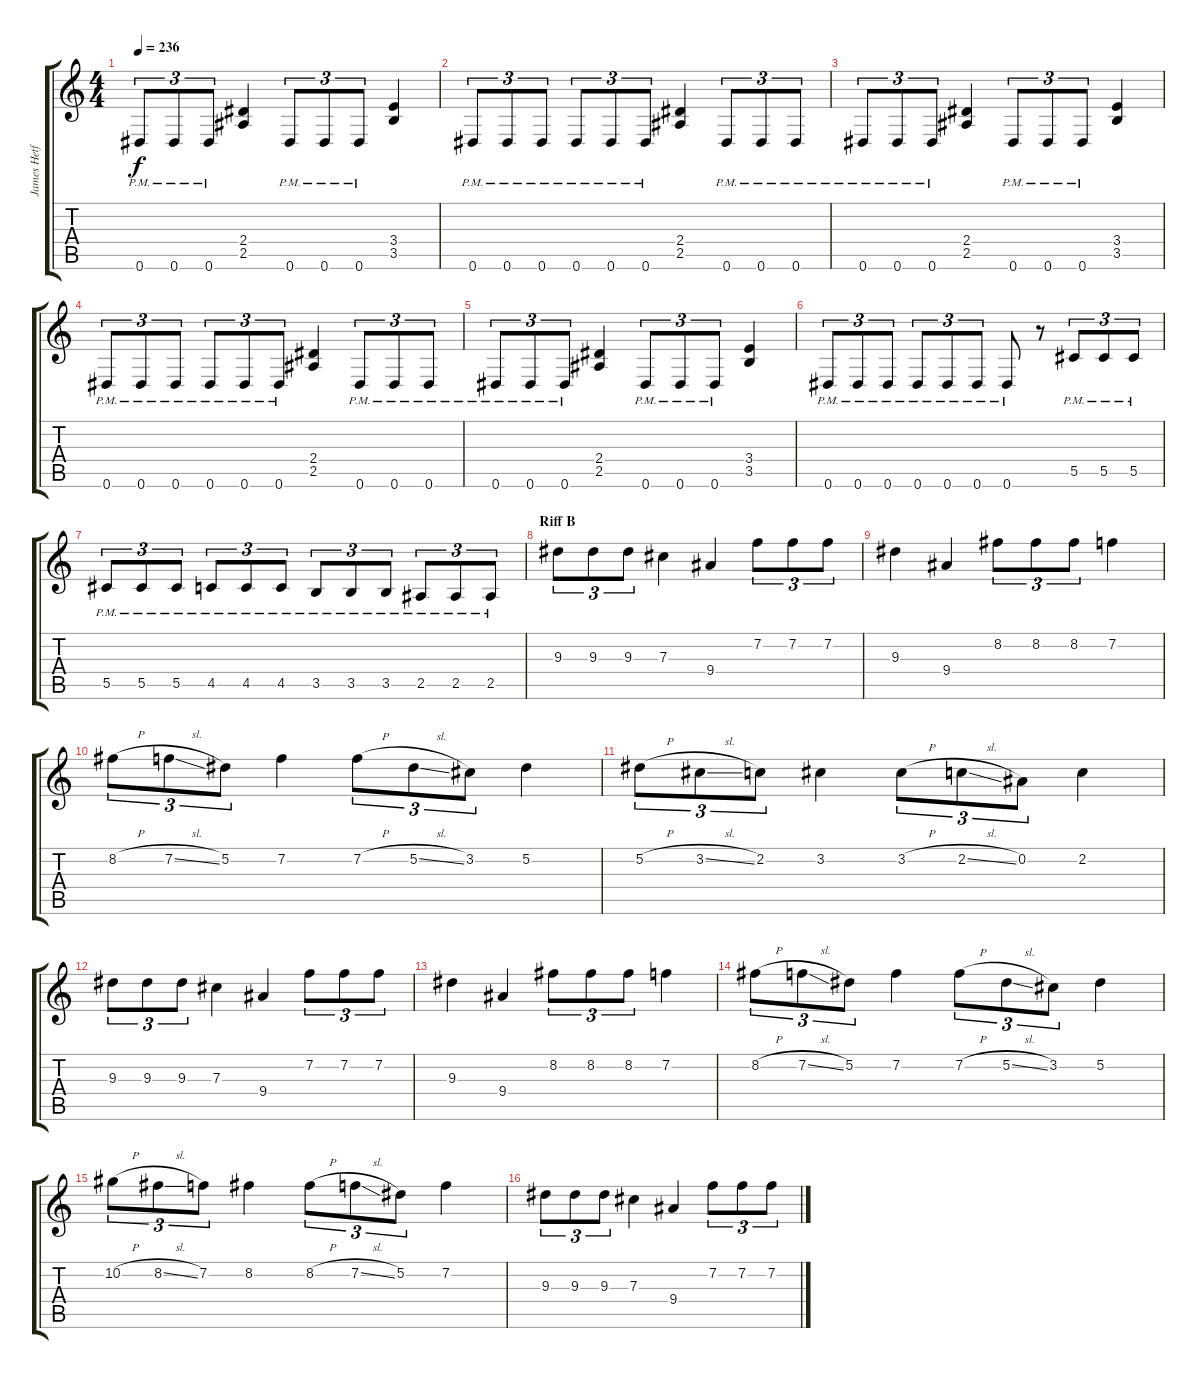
\track ("James Hetfield (Guitar)" "James Hetf") {instrument electricguitarclean}
\staff {score tabs}
\tuning (Eb4 Bb3 Gb3 Db3 Ab2 Eb2) {hide}
\ts (4 4)
\tempo 236
\clef g2
\ks c
0.6{pm}.8{tu (3 2) dy f} 0.6{pm}.8{tu (3 2)} 0.6{pm}.8{tu (3 2)} (2.4 2.5).4 0.6{pm}.8{tu (3 2)} 0.6{pm}.8{tu (3 2)} 0.6{pm}.8{tu (3 2)} (3.4 3.5).4 |
0.6{pm}.8{tu (3 2)} 0.6{pm}.8{tu (3 2)} 0.6{pm}.8{tu (3 2)} 0.6{pm}.8{tu (3 2)} 0.6{pm}.8{tu (3 2)} 0.6{pm}.8{tu (3 2)} (2.4 2.5).4 0.6{pm}.8{tu (3 2)} 0.6{pm}.8{tu (3 2)} 0.6{pm}.8{tu (3 2)} |
0.6{pm}.8{tu (3 2)} 0.6{pm}.8{tu (3 2)} 0.6{pm}.8{tu (3 2)} (2.4 2.5).4 0.6{pm}.8{tu (3 2)} 0.6{pm}.8{tu (3 2)} 0.6{pm}.8{tu (3 2)} (3.4 3.5).4 |
0.6{pm}.8{tu (3 2)} 0.6{pm}.8{tu (3 2)} 0.6{pm}.8{tu (3 2)} 0.6{pm}.8{tu (3 2)} 0.6{pm}.8{tu (3 2)} 0.6{pm}.8{tu (3 2)} (2.4 2.5).4 0.6{pm}.8{tu (3 2)} 0.6{pm}.8{tu (3 2)} 0.6{pm}.8{tu (3 2)} |
0.6{pm}.8{tu (3 2)} 0.6{pm}.8{tu (3 2)} 0.6{pm}.8{tu (3 2)} (2.4 2.5).4 0.6{pm}.8{tu (3 2)} 0.6{pm}.8{tu (3 2)} 0.6{pm}.8{tu (3 2)} (3.4 3.5).4 |
0.6{pm}.8{tu (3 2)} 0.6{pm}.8{tu (3 2)} 0.6{pm}.8{tu (3 2)} 0.6{pm}.8{tu (3 2)} 0.6{pm}.8{tu (3 2)} 0.6{pm}.8{tu (3 2)} 0.6{pm}.8 r.8 5.5{pm}.8{tu (3 2)} 5.5{pm}.8{tu (3 2)} 5.5{pm}.8{tu (3 2)} |
5.5{pm}.8{tu (3 2)} 5.5{pm}.8{tu (3 2)} 5.5{pm}.8{tu (3 2)} 4.5{pm}.8{tu (3 2)} 4.5{pm}.8{tu (3 2)} 4.5{pm}.8{tu (3 2)} 3.5{pm}.8{tu (3 2)} 3.5{pm}.8{tu (3 2)} 3.5{pm}.8{tu (3 2)} 2.5{pm}.8{tu (3 2)} 2.5{pm}.8{tu (3 2)} 2.5{pm}.8{tu (3 2)} |
\section ("" "Riff B")
9.3.8{tu (3 2)} 9.3.8{tu (3 2)} 9.3.8{tu (3 2)} 7.3.4 9.4.4 7.2.8{tu (3 2)} 7.2.8{tu (3 2)} 7.2.8{tu (3 2)} |
9.3.4 9.4.4 8.2.8{tu (3 2)} 8.2.8{tu (3 2)} 8.2.8{tu (3 2)} 7.2.4 |
8.2{h}.8{tu (3 2)} 7.2{sl}.8{tu (3 2)} 5.2.8{tu (3 2)} 7.2.4 7.2{h}.8{tu (3 2)} 5.2{sl}.8{tu (3 2)} 3.2.8{tu (3 2)} 5.2.4 |
5.2{h}.8{tu (3 2)} 3.2{sl}.8{tu (3 2)} 2.2.8{tu (3 2)} 3.2.4 3.2{h}.8{tu (3 2)} 2.2{sl}.8{tu (3 2)} 0.2.8{tu (3 2)} 2.2.4 |
9.3.8{tu (3 2)} 9.3.8{tu (3 2)} 9.3.8{tu (3 2)} 7.3.4 9.4.4 7.2.8{tu (3 2)} 7.2.8{tu (3 2)} 7.2.8{tu (3 2)} |
9.3.4 9.4.4 8.2.8{tu (3 2)} 8.2.8{tu (3 2)} 8.2.8{tu (3 2)} 7.2.4 |
8.2{h}.8{tu (3 2)} 7.2{sl}.8{tu (3 2)} 5.2.8{tu (3 2)} 7.2.4 7.2{h}.8{tu (3 2)} 5.2{sl}.8{tu (3 2)} 3.2.8{tu (3 2)} 5.2.4 |
10.2{h}.8{tu (3 2)} 8.2{sl}.8{tu (3 2)} 7.2.8{tu (3 2)} 8.2.4 8.2{h}.8{tu (3 2)} 7.2{sl}.8{tu (3 2)} 5.2.8{tu (3 2)} 7.2.4 |
9.3.8{tu (3 2)} 9.3.8{tu (3 2)} 9.3.8{tu (3 2)} 7.3.4 9.4.4 7.2.8{tu (3 2)} 7.2.8{tu (3 2)} 7.2.8{tu (3 2)}
